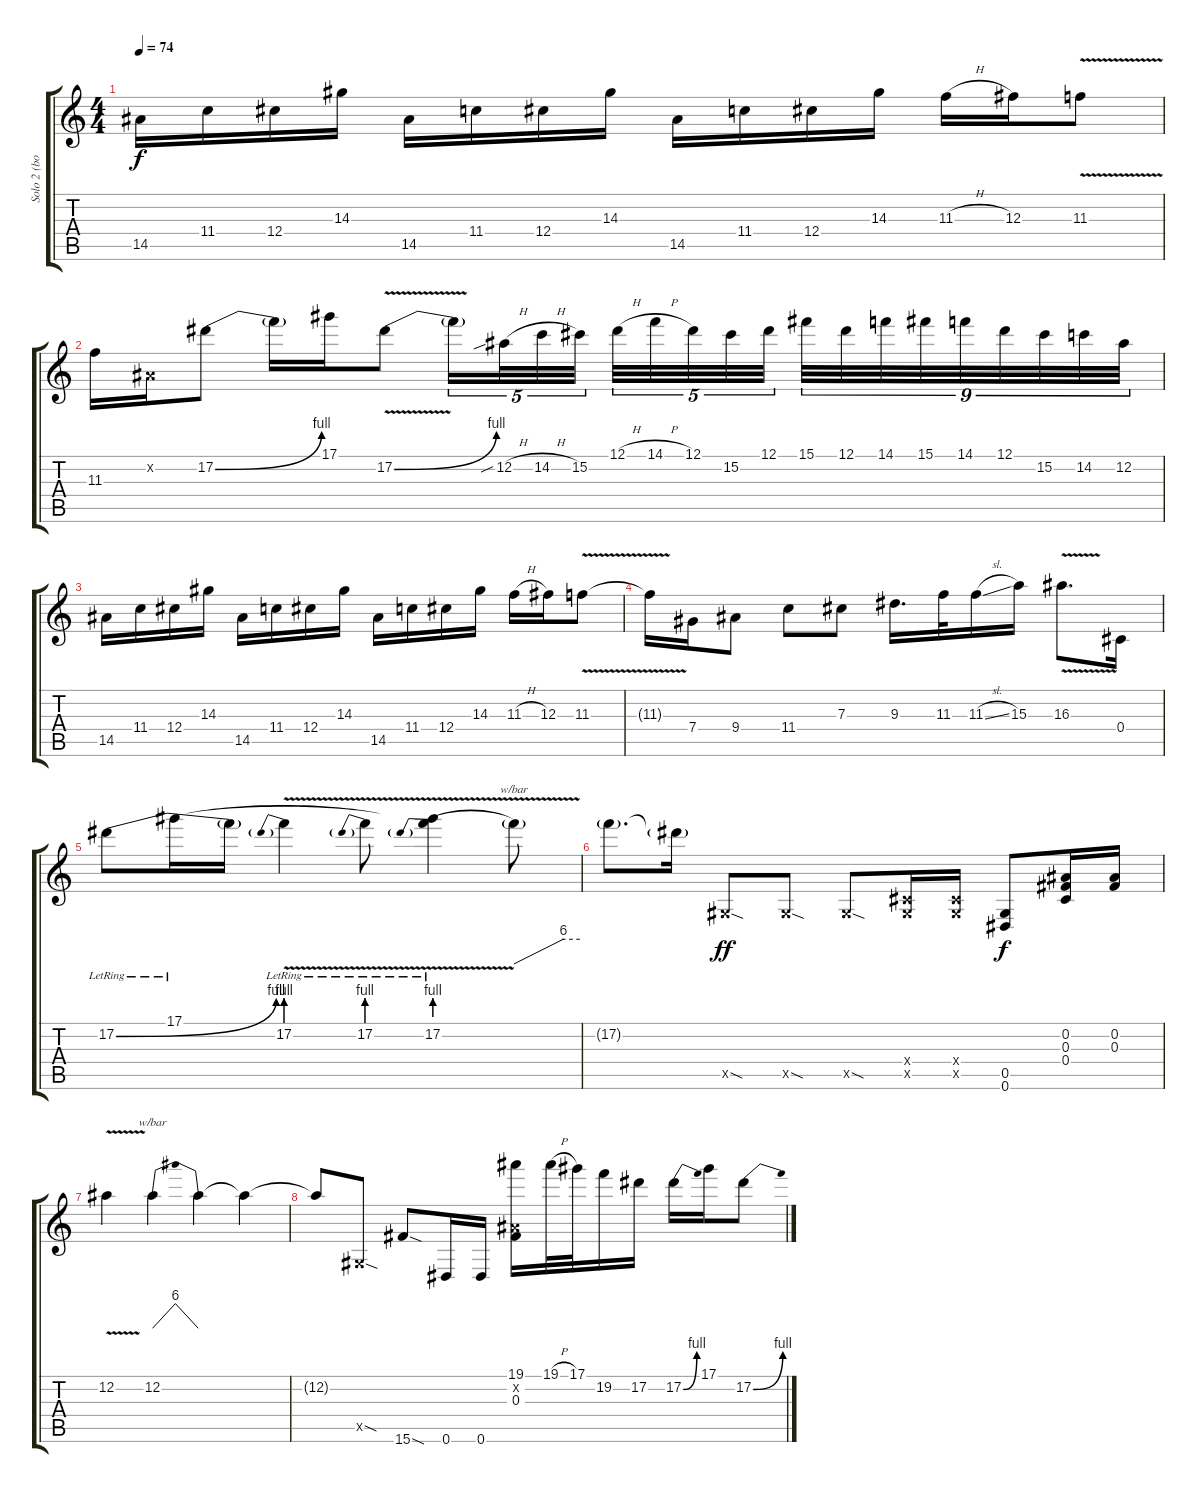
\track ("Solo 2 (booster)" "Solo 2 (bo") {instrument distortionguitar}
\staff {score tabs}
\tuning (Eb4 Bb3 Gb3 Db3 Ab2 Eb2) {hide}
\ts (4 4)
\tempo 74
\clef g2
\ks c
14.5.16{dy f} 11.4.16 12.4.16 14.3.16 14.5.16 11.4.16 12.4.16 14.3.16 14.5.16 11.4.16 12.4.16 14.3.16 11.3{h}.16 12.3.16 11.3{v}.8 |
11.3.16 0.2{x}.16 17.2{be (bend 0 0 60 4)}.8 17.2{t}.16 17.1.16 17.2{be (bend 0 0 60 4) v}.8 17.2{t}.16{tu (5 4)} 12.2{sib h}.32{tu (5 4)} 14.2{h}.32{tu (5 4)} 15.2.32{tu (5 4)} 12.1{h}.32{tu (5 4)} 14.1{h}.32{tu (5 4)} 12.1.32{tu (5 4)} 15.2.32{tu (5 4)} 12.1.32{tu (5 4)} 15.1.32{tu (9 8)} 12.1.32{tu (9 8)} 14.1.32{tu (9 8)} 15.1.32{tu (9 8)} 14.1.32{tu (9 8)} 12.1.32{tu (9 8)} 15.2.32{tu (9 8)} 14.2.32{tu (9 8)} 12.2.32{tu (9 8)} |
14.5.16 11.4.16 12.4.16 14.3.16 14.5.16 11.4.16 12.4.16 14.3.16 14.5.16 11.4.16 12.4.16 14.3.16 11.3{h}.16 12.3.16 11.3{v}.8 |
11.3{t}.16 7.4.16 9.4.8 11.4.8 7.3.8 9.3.16{d} 11.3.32 11.3{sl}.16 15.3.16 16.3{v}.8{d} 0.4.16 |
17.2{be (bend 0 0 60 4) lr}.8 17.1{lr}.16 17.2{t}.16 17.2{be (prebend 0 4 60 4) v lr}.4 17.2{be (prebend 0 4 60 4) v lr}.8 (17.1{t} 17.2{be (prebend 0 4 60 4) v lr}).4 17.2{t}.8{tbe (custom default 0 0 45 24 60 24)} |
17.2{t}.8{d} 17.2{t}.16 0.5{sod x}.8{dy ff} 0.5{sod x}.8 0.5{sod x}.8 (0.4{x} 0.5{x}).16 (0.4{x} 0.5{x}).16 (0.5 0.6).8{dy f} (0.2 0.3 0.4).16 (0.2 0.3).16 |
12.2{v}.4 12.2.4{tbe (dip default 0 0 15 24 45 24 60 0)} 12.2{t}.4 12.2{t}.4 |
12.2{t}.8 0.5{sod x}.8 15.6{sod}.8 0.6.16 0.6.16 (19.1 0.2{x} 0.3).16 19.1{h}.32 17.1.32 19.2.16 17.2.16 17.2{be (bend 0 0 60 4)}.16 17.1.16 17.2{be (bend 0 0 60 4)}.8
